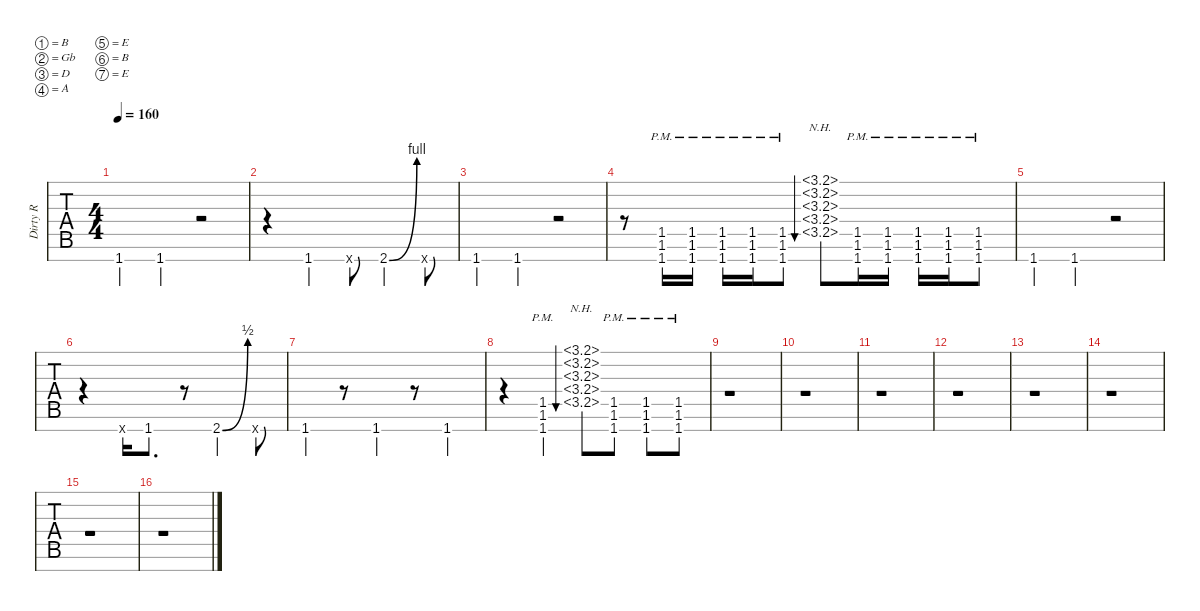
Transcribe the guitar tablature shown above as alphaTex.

\defaultSystemsLayout 4
\hideDynamics
\bracketExtendMode groupsimilarinstruments
\multiBarRest
\otherSystemsTrackNameOrientation horizontal
\track ("Distortion Guitar R" "Dirty R") {instrument distortionguitar}
\staff {tabs}
\tuning (B3 Gb3 D3 A2 E2 B1 E1)
\ts (4 4)
\tempo 160
\clef g2
\ks c
1.7.4{dy mf} 1.7.4 r.2 |
r.4 1.7.4 0.7{x}.8 2.7{be (bend 0 0 40.8 4) acc #}.4 0.7{x}.8 |
1.7.4 1.7.4 r.2 |
r.8 (1.7{pm} 1.6{pm} 1.5{pm}).16 (1.7{pm} 1.6{pm} 1.5{pm}).16 (1.7{pm} 1.6{pm} 1.5{pm}).16 (1.7{pm} 1.6{pm} 1.5{pm}).16 (1.7{pm} 1.6{pm} 1.5{pm}).8 (3.5{nh} 3.4{nh} 3.3{nh} 3.2{nh} 3.1{nh}).8{bu 240} (1.7{pm} 1.6{pm} 1.5{pm}).16 (1.7{pm} 1.6{pm} 1.5{pm}).16 (1.7{pm} 1.6{pm} 1.5{pm}).16 (1.7{pm} 1.6{pm} 1.5{pm}).16 (1.7{pm st} 1.6{pm st} 1.5{pm st}).8 |
1.7.4 1.7.4 r.2 |
r.4 1.7{x}.16 1.7.8{d} r.8 2.7{be (bend 0 0 39.6 2) acc #}.4 0.7{x}.8 |
1.7.4 r.8 1.7.4 r.8 1.7.4 |
r.4 (1.7{pm} 1.6{pm} 1.5{pm}).4 (3.5{nh} 3.4{nh} 3.3{nh} 3.2{nh} 3.1{nh}).8{bu 240} (1.7{pm} 1.6{pm} 1.5{pm}).8 (1.7{pm} 1.6{pm} 1.5{pm}).8 (1.7{pm} 1.6{pm} 1.5{pm}).8 |
r.1 |
r.1 |
r.1 |
r.1 |
r.1 |
r.1 |
r.1 |
r.1
